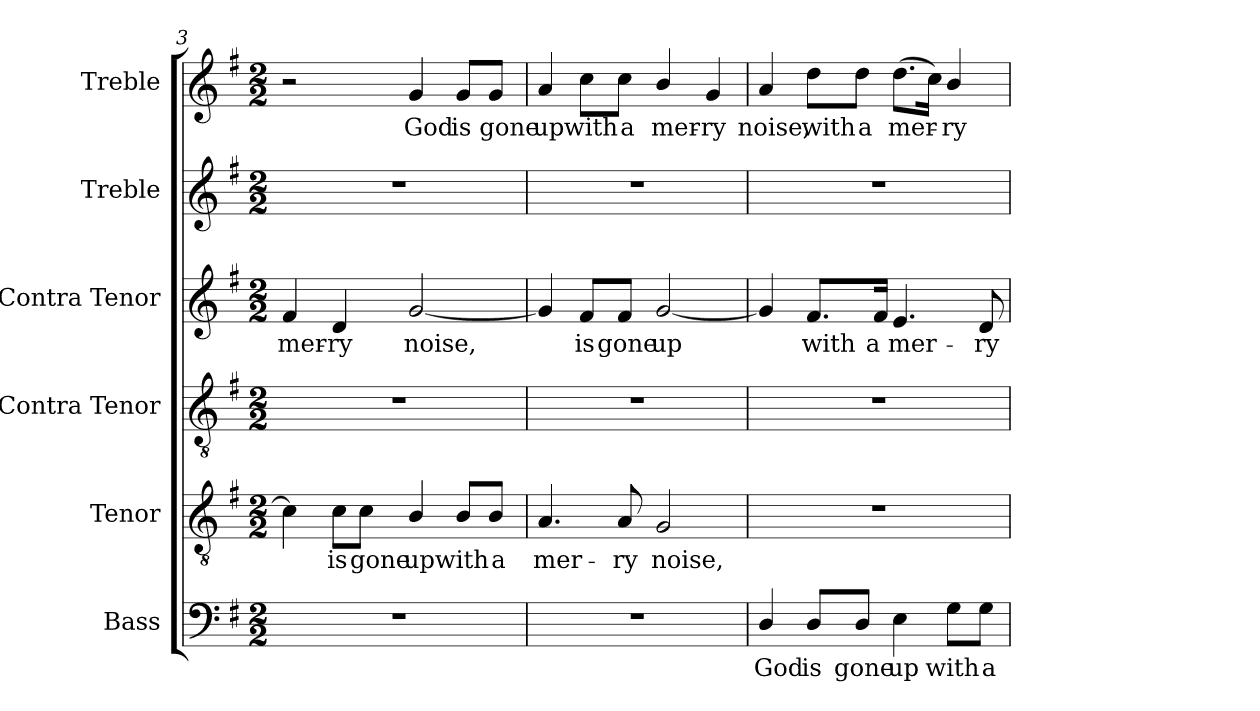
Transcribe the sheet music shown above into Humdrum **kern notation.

**kern	**text	**kern	**text	**kern	**kern	**text	**kern	**kern	**text
*part6	*part6	*part5	*part5	*part4	*part3	*part3	*part2	*part1	*part1
*staff6	*staff6	*staff5	*staff5	*staff4	*staff3	*staff3	*staff2	*staff1	*staff1
*I"Bass	*	*I"Tenor	*	*I"Contra Tenor	*I"Contra Tenor	*	*I"Treble	*I"Treble	*
*I'B.	*	*I'T.	*	*I'A.	*I'A.	*	*	*	*
*clefF4	*	*clefGv2	*	*clefGv2	*clefG2	*	*clefG2	*clefG2	*
*	*	*ITrd7c12	*	*ITrd7c12	*	*	*	*	*
*k[f#]	*	*k[f#]	*	*k[f#]	*k[f#]	*	*k[f#]	*k[f#]	*
*G:	*	*G:	*	*G:	*G:	*	*G:	*G:	*
*M2/2	*	*M2/2	*	*M2/2	*M2/2	*	*M2/2	*M2/2	*
=3	=3	=3	=3	=3	=3	=3	=3	=3	=3
!	!	!	!	!	!	!LO:LY:b:color=#000000	!	!	!
1r	.	4Ci\]	.	1r	4f#i/	mer-	1r	2r	.
!	!	!	!LO:LY:b:color=#000000	!	!	!	!	!	!
!	!	!	!	!	!	!LO:LY:b:color=#000000	!	!	!
.	.	8Ci\L	is	.	4di/	-ry	.	.	.
!	!	!	!LO:LY:b:color=#000000	!	!	!	!	!	!
.	.	8Ci\J	gone	.	.	.	.	.	.
!	!	!	!LO:LY:b:color=#000000	!	!	!	!	!	!
!	!	!	!	!	!	!LO:LY:b:color=#000000	!	!	!
!	!	!	!	!	!	!	!	!	!LO:LY:b:color=#000000
.	.	4BBi/	up	.	[2gi/	noise,	.	4gi/	God
!	!	!	!LO:LY:b:color=#000000	!	!	!	!	!	!
!	!	!	!	!	!	!	!	!	!LO:LY:b:color=#000000
.	.	8BBi/L	with	.	.	.	.	8gi/L	is
!	!	!	!LO:LY:b:color=#000000	!	!	!	!	!	!
!	!	!	!	!	!	!	!	!	!LO:LY:b:color=#000000
.	.	8BBi/J	a	.	.	.	.	8gi/J	gone
!!LO:LB:g=z
=4	=4	=4	=4	=4	=4	=4	=4	=4	=4
!	!	!	!LO:LY:b:color=#000000	!	!	!	!	!	!
!	!	!	!	!	!	!	!	!	!LO:LY:b:color=#000000
1r	.	4.AAi/	mer-	1r	4gi/]	.	1r	4ai/	up
!	!	!	!	!	!	!LO:LY:b:color=#000000	!	!	!
!	!	!	!	!	!	!	!	!	!LO:LY:b:color=#000000
.	.	.	.	.	8f#i/L	is	.	8cci\L	with
!	!	!	!LO:LY:b:color=#000000	!	!	!	!	!	!
!	!	!	!	!	!	!LO:LY:b:color=#000000	!	!	!
!	!	!	!	!	!	!	!	!	!LO:LY:b:color=#000000
.	.	8AAi/	-ry	.	8f#i/J	gone	.	8cci\J	a
!	!	!	!LO:LY:b:color=#000000	!	!	!	!	!	!
!	!	!	!	!	!	!LO:LY:b:color=#000000	!	!	!
!	!	!	!	!	!	!	!	!	!LO:LY:b:color=#000000
.	.	2GGi/	noise,	.	[2gi/	up	.	4bi/	mer-
!	!	!	!	!	!	!	!	!	!LO:LY:b:color=#000000
.	.	.	.	.	.	.	.	4gi/	-ry
=5	=5	=5	=5	=5	=5	=5	=5	=5	=5
!	!LO:LY:b:color=#000000	!	!	!	!	!	!	!	!
!	!	!	!	!	!	!	!	!	!LO:LY:b:color=#000000
4Di/	God	1r	.	1r	4gi/]	.	1r	4ai/	noise,
!	!LO:LY:b:color=#000000	!	!	!	!	!	!	!	!
!	!	!	!	!	!	!LO:LY:b:color=#000000	!	!	!
!	!	!	!	!	!	!	!	!	!LO:LY:b:color=#000000
8Di/L	is	.	.	.	8.f#i/L	with	.	8ddi\L	with
!	!LO:LY:b:color=#000000	!	!	!	!	!	!	!	!
!	!	!	!	!	!	!	!	!	!LO:LY:b:color=#000000
8Di/J	gone	.	.	.	.	.	.	8ddi\J	a
!	!	!	!	!	!	!LO:LY:b:color=#000000	!	!	!
.	.	.	.	.	16f#i/Jk	a	.	.	.
!	!LO:LY:b:color=#000000	!	!	!	!	!	!	!	!
!	!	!	!	!	!	!LO:LY:b:color=#000000	!	!	!
!	!	!	!	!	!	!	!	!	!LO:LY:b:color=#000000
4Ei\	up	.	.	.	4.ei/	mer-	.	(8.ddi\L	mer-
.	.	.	.	.	.	.	.	16cci\Jk)	.
!	!LO:LY:b:color=#000000	!	!	!	!	!	!	!	!
!	!	!	!	!	!	!	!	!	!LO:LY:b:color=#000000
8Gi\L	with	.	.	.	.	.	.	4bi/	-ry
!	!LO:LY:b:color=#000000	!	!	!	!	!	!	!	!
!	!	!	!	!	!	!LO:LY:b:color=#000000	!	!	!
8Gi\J	a	.	.	.	8di/	-ry	.	.	.
=	=	=	=	=	=	=	=	=	=
*-	*-	*-	*-	*-	*-	*-	*-	*-	*-
